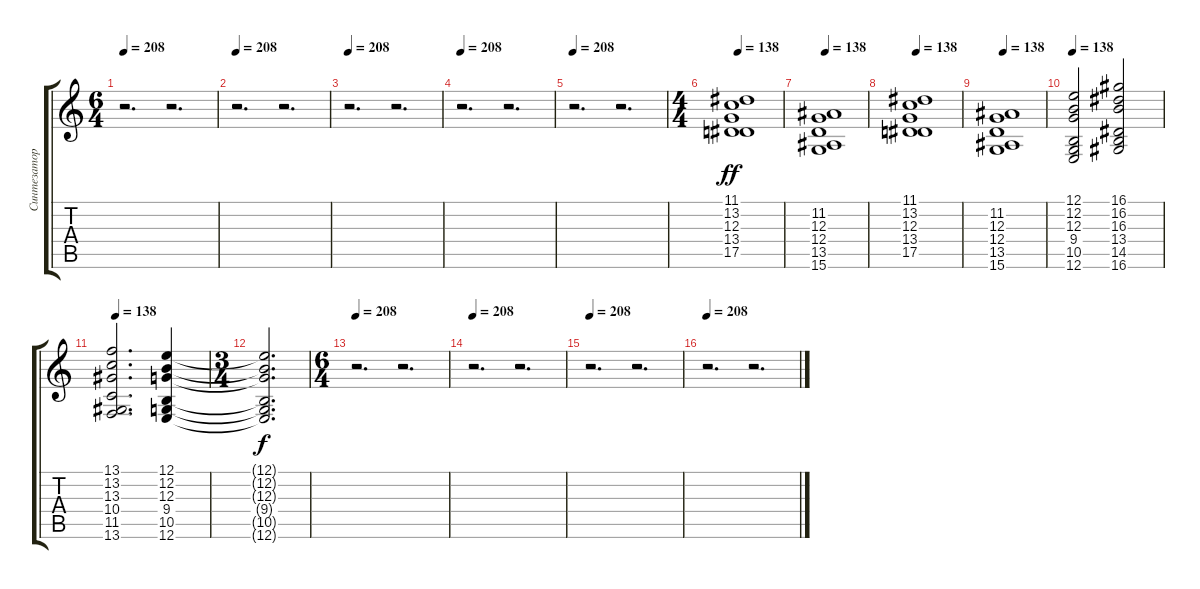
\track ("Синтезатор 4 (Мустис)" "Синтезатор") {instrument choiraahs}
\staff {score tabs}
\tuning (E4 B3 G3 D3 A2 E2) {hide}
\ts (6 4)
\tempo 208
\clef g2
\ks c
r.2{d dy f} r.2{d} |
\tempo 208
r.2{d} r.2{d} |
\tempo 208
r.2{d} r.2{d} |
\tempo 208
r.2{d} r.2{d} |
\tempo 208
r.2{d} r.2{d} |
\ts (4 4)
\tempo 138
(11.1 13.2 12.3 13.4 17.5).1{dy ff} |
\tempo 138
(11.2 12.3 12.4 13.5 15.6).1 |
\tempo 138
(11.1 13.2 12.3 13.4 17.5).1 |
\tempo 138
(11.2 12.3 12.4 13.5 15.6).1 |
\tempo 138
(12.1 12.2 12.3 9.4 10.5 12.6).2 (16.1 16.2 16.3 13.4 14.5 16.6).2 |
\tempo 138
(13.1 13.2 13.3 10.4 11.5 13.6).2{d} (12.1 12.2 12.3 9.4 10.5 12.6).4 |
\ts (3 4)
(12.1{t} 12.2{t} 12.3{t} 9.4{t} 10.5{t} 12.6{t}).2{d dy f} |
\ts (6 4)
\tempo 208
r.2{d} r.2{d} |
\tempo 208
r.2{d} r.2{d} |
\tempo 208
r.2{d} r.2{d} |
\tempo 208
r.2{d} r.2{d}
